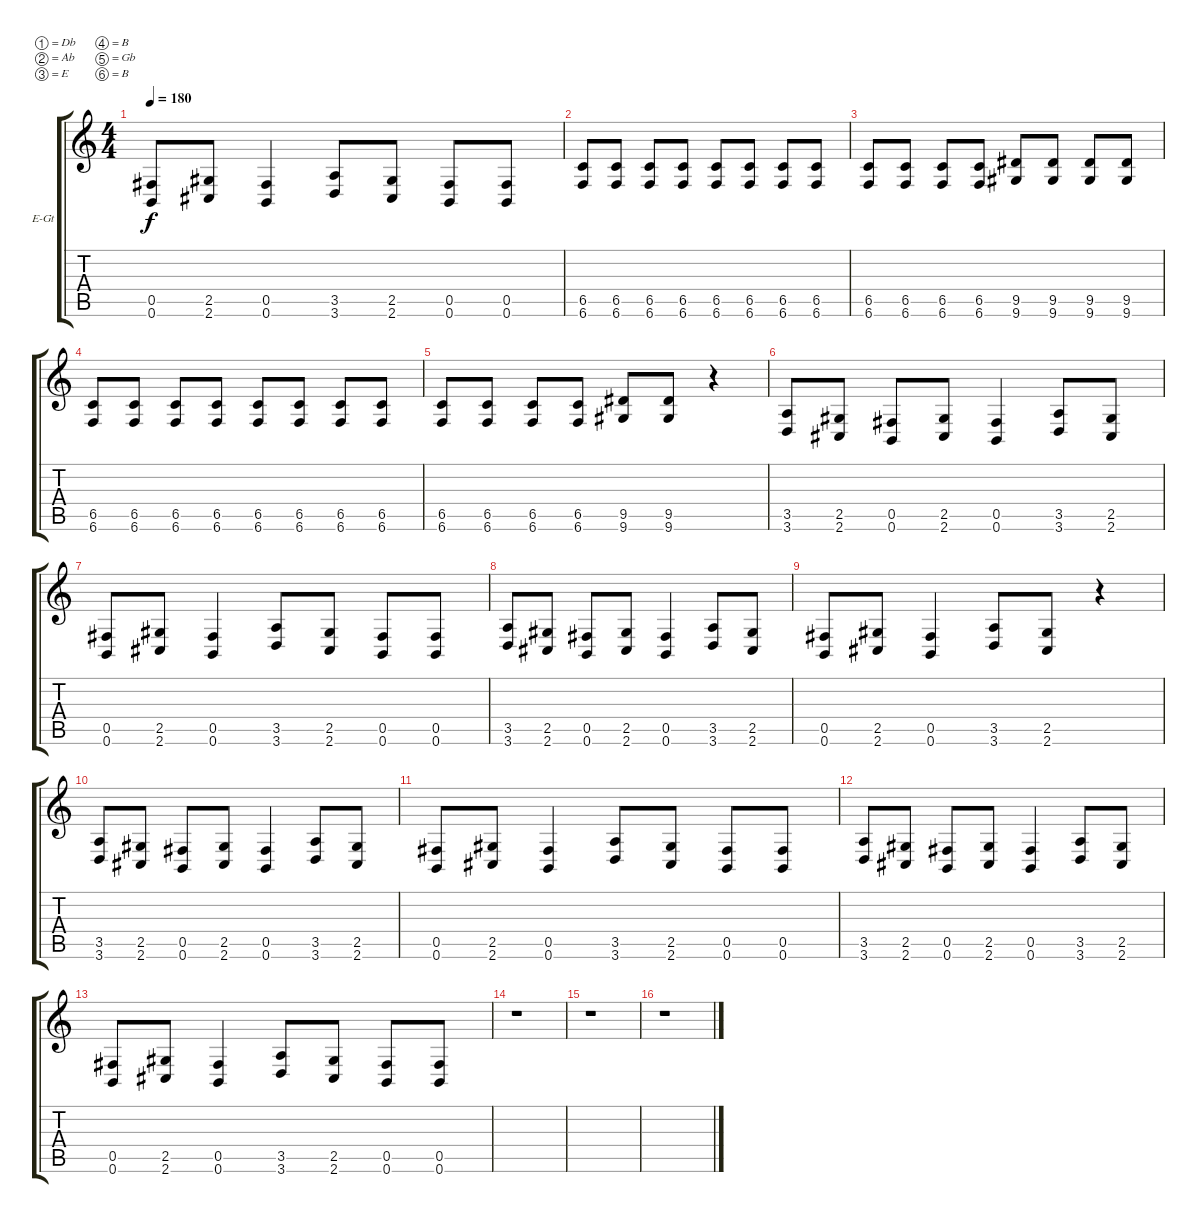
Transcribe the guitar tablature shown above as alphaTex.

\bracketExtendMode groupsimilarinstruments
\firstSystemTrackNameOrientation horizontal
\otherSystemsTrackNameOrientation horizontal
\track ("Robb Flynn" "E-Gt") {instrument distortionguitar}
\staff {score tabs}
\tuning (Db4 Ab3 E3 B2 Gb2 B1)
\ts (4 4)
\tempo 180
\clef g2
\ks c
(0.5 0.6).8{dy f} (2.5 2.6).8 (0.5 0.6).4 (3.5 3.6).8 (2.5 2.6).8 (0.5 0.6).8 (0.5 0.6).8 |
(6.5 6.6).8 (6.5 6.6).8 (6.5 6.6).8 (6.5 6.6).8 (6.5 6.6).8 (6.5 6.6).8 (6.5 6.6).8 (6.5 6.6).8 |
(6.5 6.6).8 (6.5 6.6).8 (6.5 6.6).8 (6.5 6.6).8 (9.5 9.6).8 (9.5 9.6).8 (9.5 9.6).8 (9.5 9.6).8 |
(6.5 6.6).8 (6.5 6.6).8 (6.5 6.6).8 (6.5 6.6).8 (6.5 6.6).8 (6.5 6.6).8 (6.5 6.6).8 (6.5 6.6).8 |
(6.5 6.6).8 (6.5 6.6).8 (6.5 6.6).8 (6.5 6.6).8 (9.5 9.6).8 (9.5 9.6).8 r.4 |
(3.5 3.6).8 (2.5 2.6).8 (0.5 0.6).8 (2.5 2.6).8 (0.5 0.6).4 (3.5 3.6).8 (2.5 2.6).8 |
(0.5 0.6).8 (2.5 2.6).8 (0.5 0.6).4 (3.5 3.6).8 (2.5 2.6).8 (0.5 0.6).8 (0.5 0.6).8 |
(3.5 3.6).8 (2.5 2.6).8 (0.5 0.6).8 (2.5 2.6).8 (0.5 0.6).4 (3.5 3.6).8 (2.5 2.6).8 |
(0.5 0.6).8 (2.5 2.6).8 (0.5 0.6).4 (3.5 3.6).8 (2.5 2.6).8 r.4 |
(3.5 3.6).8 (2.5 2.6).8 (0.5 0.6).8 (2.5 2.6).8 (0.5 0.6).4 (3.5 3.6).8 (2.5 2.6).8 |
(0.5 0.6).8 (2.5 2.6).8 (0.5 0.6).4 (3.5 3.6).8 (2.5 2.6).8 (0.5 0.6).8 (0.5 0.6).8 |
(3.5 3.6).8 (2.5 2.6).8 (0.5 0.6).8 (2.5 2.6).8 (0.5 0.6).4 (3.5 3.6).8 (2.5 2.6).8 |
(0.5 0.6).8 (2.5 2.6).8 (0.5 0.6).4 (3.5 3.6).8 (2.5 2.6).8 (0.5 0.6).8 (0.5 0.6).8 |
r.1 |
r.1 |
r.1
